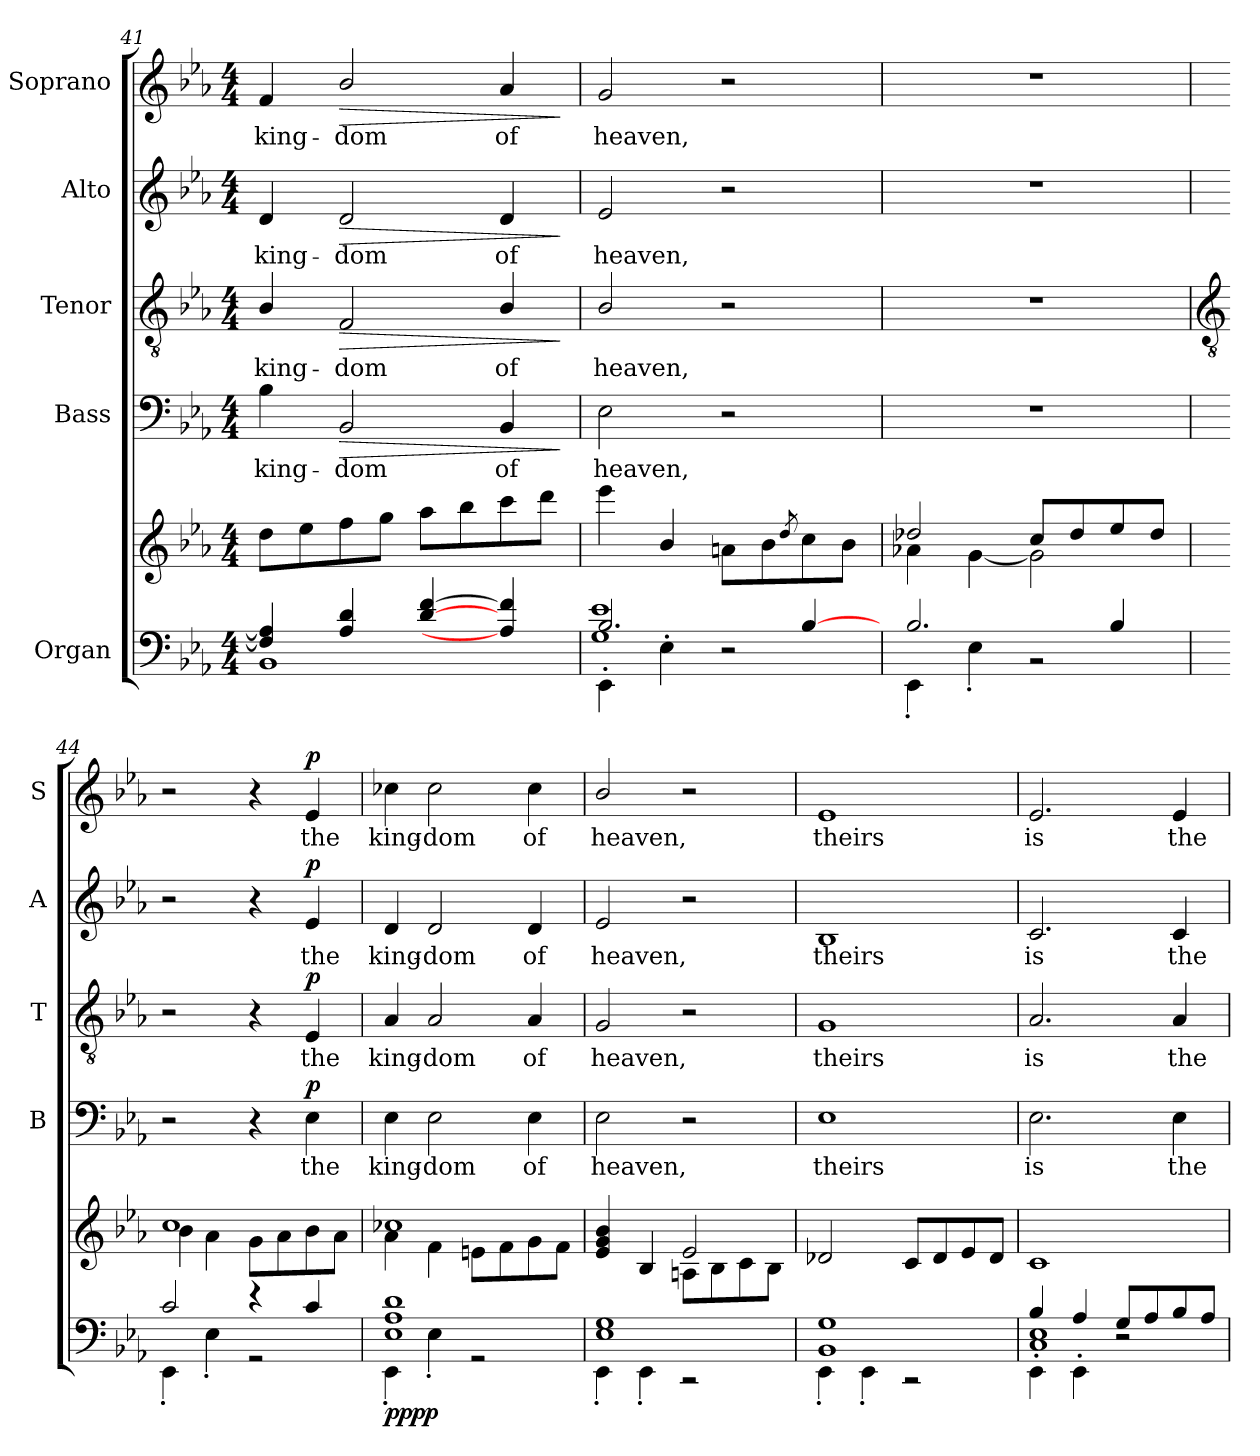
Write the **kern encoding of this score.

**kern	**kern	**dynam	**kern	**text	**dynam	**kern	**text	**dynam	**kern	**text	**dynam	**kern	**text	**dynam
*part5	*part5	*part5	*part4	*part4	*part4	*part3	*part3	*part3	*part2	*part2	*part2	*part1	*part1	*part1
*staff6	*staff5	*staff5/6	*staff4	*staff4	*staff4	*staff3	*staff3	*staff3	*staff2	*staff2	*staff2	*staff1	*staff1	*staff1
*I"Organ	*	*	*I"Bass	*	*	*I"Tenor	*	*	*I"Alto	*	*	*I"Soprano	*	*
*	*	*	*I'B	*	*	*I'T	*	*	*I'A	*	*	*I'S	*	*
*clefF4	*clefG2	*	*clefF4	*	*	*clefGv2	*	*	*clefG2	*	*	*clefG2	*	*
*k[b-e-a-]	*k[b-e-a-]	*	*k[b-e-a-]	*	*	*k[b-e-a-]	*	*	*k[b-e-a-]	*	*	*k[b-e-a-]	*	*
*E-:	*E-:	*	*E-:	*	*	*E-:	*	*	*E-:	*	*	*E-:	*	*
*M4/4	*M4/4	*	*M4/4	*	*	*M4/4	*	*	*M4/4	*	*	*M4/4	*	*
=41	=41	=41	=41	=41	=41	=41	=41	=41	=41	=41	=41	=41	=41	=41
*^	*^	*	*	*	*	*	*	*	*	*	*	*	*	*
!	!	!	!	!	!	!LO:LY:b	!	!	!LO:LY:b	!	!	!LO:LY:b	!	!	!LO:LY:b	!
4F/] 4A-/]	1BB-\	8ddL	1ryy	.	4B-	king-	.	4B-/	king-	.	4d	king-	.	4f	king-	.
.	.	8ee-	.	.	.	.	.	.	.	.	.	.	.	.	.	.
!	!	!	!	!	!	!LO:LY:b	!LO:HP:b	!	!LO:LY:b	!LO:HP:b	!	!LO:LY:b	!LO:HP:b	!	!LO:LY:b	!LO:HP:b
4A-/ 4d/	.	8ff	.	.	2BB-/	-dom	>	2F/	-dom	>	2d/	-dom	>	2b-/	-dom	>
.	.	8ggJ	.	.	.	.	.	.	.	.	.	.	.	.	.	.
[4d/ [4f/	.	8aa-L	.	.	.	.	.	.	.	.	.	.	.	.	.	.
.	.	8bb-	.	.	.	.	.	.	.	.	.	.	.	.	.	.
!	!	!	!	!	!	!LO:LY:b	!	!	!LO:LY:b	!	!	!LO:LY:b	!	!	!LO:LY:b	!
4A-/] 4f/]	.	8ccc	.	.	4BB-	of	.	4B-/	of	.	4d	of	.	4a-	of	.
.	.	8dddJ	.	.	.	.	.	.	.	.	.	.	.	.	.	.
*v	*v	*	*	*	*	*	*	*	*	*	*	*	*	*	*	*
*	*v	*v	*	*	*	*	*	*	*	*	*	*	*	*	*
.	.	.	.	.	]	.	.	]	.	.	]	.	.	]
=42	=42	=42	=42	=42	=42	=42	=42	=42	=42	=42	=42	=42	=42	=42
*^	*	*	*	*	*	*	*	*	*	*	*	*	*	*
*	*^	*	*	*	*	*	*	*	*	*	*	*	*	*	*
!	!	!	!	!	!	!LO:LY:b	!	!	!LO:LY:b	!	!	!LO:LY:b	!	!	!LO:LY:b	!
2.B-/	1G/ 1e-/	4EE-'\	4eee-\	.	2E-	heaven,	.	2B-/	heaven,	.	2e-	heaven,	.	2g	heaven,	.
.	.	4E-'\	4b-/	.	.	.	.	.	.	.	.	.	.	.	.	.
.	.	2r	8anL	.	2r	.	.	2r	.	.	2r	.	.	2r	.	.
.	.	.	8b-	.	.	.	.	.	.	.	.	.	.	.	.	.
.	.	.	8qdd/	.	.	.	.	.	.	.	.	.	.	.	.	.
[4B-/	.	.	8cc	.	.	.	.	.	.	.	.	.	.	.	.	.
.	.	.	8b-J	.	.	.	.	.	.	.	.	.	.	.	.	.
*	*v	*v	*	*	*	*	*	*	*	*	*	*	*	*	*	*
=43	=43	=43	=43	=43	=43	=43	=43	=43	=43	=43	=43	=43	=43	=43	=43
*	*	*^	*	*	*	*	*	*	*	*	*	*	*	*	*
2.B-/	4EE-'\	2dd-X/	4a-X\	.	1r	.	.	1r	.	.	1r	.	.	1r	.	.
.	4E-'\	.	[4g\	.	.	.	.	.	.	.	.	.	.	.	.	.
.	2r	8cc/L	2g\]	.	.	.	.	.	.	.	.	.	.	.	.	.
.	.	8dd-/	.	.	.	.	.	.	.	.	.	.	.	.	.	.
4B-/	.	8ee-/	.	.	.	.	.	.	.	.	.	.	.	.	.	.
.	.	8dd-/J	.	.	.	.	.	.	.	.	.	.	.	.	.	.
!!LO:LB:g=z
=44	=44	=44	=44	=44	=44	=44	=44	=44	=44	=44	=44	=44	=44	=44	=44	=44
*	*	*	*	*	*	*	*	*clefGv2	*	*	*	*	*	*	*	*
2c/	4EE-'\	1cc/	4b-\	.	2r	.	.	2r	.	.	2r	.	.	2r	.	.
.	4E-'\	.	4a-\	.	.	.	.	.	.	.	.	.	.	.	.	.
4r	2r	.	8g\L	.	4r	.	.	4r	.	.	4r	.	.	4r	.	.
.	.	.	8a-\	.	.	.	.	.	.	.	.	.	.	.	.	.
!	!	!	!	!	!	!LO:LY:b	!LO:DY:b	!	!LO:LY:b	!LO:DY:b	!	!LO:LY:b	!LO:DY:b	!	!LO:LY:b	!LO:DY:b
4c/	.	.	8b-\	.	4E-	the	p	4E-	the	p	4e-	the	p	4e-	the	p
.	.	.	8a-\J	.	.	.	.	.	.	.	.	.	.	.	.	.
=45	=45	=45	=45	=45	=45	=45	=45	=45	=45	=45	=45	=45	=45	=45	=45	=45
!	!	!	!	!LO:DY:b=2	!	!LO:LY:b	!	!	!LO:LY:b	!	!	!LO:LY:b	!	!	!LO:LY:b	!
!	!	!	!	!LO:DY:n=1:b=2	!	!	!	!	!	!	!	!	!	!	!	!
!	!	!	!	!LO:DY:n=2:b	!	!	!	!	!	!	!	!	!	!	!	!
!	!	!	!	!LO:DY:n=3:b	!	!	!	!	!	!	!	!	!	!	!	!
1E-/ 1A-/ 1d/	4EE-'\	1cc-X/	4a-\	p p p p	4E-	king-	.	4A-	king-	.	4d	king-	.	4cc-X	king-	.
!	!	!	!	!	!	!LO:LY:b	!	!	!LO:LY:b	!	!	!LO:LY:b	!	!	!LO:LY:b	!
.	4E-'\	.	4f\	.	2E-	-dom	.	2A-	-dom	.	2d	-dom	.	2cc-	-dom	.
.	2r	.	8en\L	.	.	.	.	.	.	.	.	.	.	.	.	.
.	.	.	8f\	.	.	.	.	.	.	.	.	.	.	.	.	.
!	!	!	!	!	!	!LO:LY:b	!	!	!LO:LY:b	!	!	!LO:LY:b	!	!	!LO:LY:b	!
.	.	.	8g\	.	4E-	of	.	4A-	of	.	4d	of	.	4cc-	of	.
.	.	.	8f\J	.	.	.	.	.	.	.	.	.	.	.	.	.
=46	=46	=46	=46	=46	=46	=46	=46	=46	=46	=46	=46	=46	=46	=46	=46	=46
!	!	!	!	!	!	!LO:LY:b	!	!	!LO:LY:b	!	!	!LO:LY:b	!	!	!LO:LY:b	!
1E-/ 1G/	4EE-'\	4e-/ 4g/ 4b-/	2ryy	.	2E-\	heaven,	.	2G/	heaven,	.	2e-/	heaven,	.	2b-/	heaven,	.
.	4EE-'\	4B-/	.	.	.	.	.	.	.	.	.	.	.	.	.	.
.	2r	2e-/	8An\L	.	2r	.	.	2r	.	.	2r	.	.	2r	.	.
.	.	.	8B-\	.	.	.	.	.	.	.	.	.	.	.	.	.
.	.	.	8c\	.	.	.	.	.	.	.	.	.	.	.	.	.
.	.	.	8B-\J	.	.	.	.	.	.	.	.	.	.	.	.	.
=47	=47	=47	=47	=47	=47	=47	=47	=47	=47	=47	=47	=47	=47	=47	=47	=47
!	!	!	!	!	!	!LO:LY:b	!	!	!LO:LY:b	!	!	!LO:LY:b	!	!	!LO:LY:b	!
1BB-/ 1G/	4EE-'\	2d-X/	2ryy	.	1E-	theirs	.	1G	theirs	.	1B-	theirs	.	1e-	theirs	.
.	4EE-'\	.	.	.	.	.	.	.	.	.	.	.	.	.	.	.
.	2r	8c/L	8ryy	.	.	.	.	.	.	.	.	.	.	.	.	.
.	.	8d-/	4.ryy	.	.	.	.	.	.	.	.	.	.	.	.	.
.	.	8e-/	.	.	.	.	.	.	.	.	.	.	.	.	.	.
.	.	8d-/J	.	.	.	.	.	.	.	.	.	.	.	.	.	.
*	*	*v	*v	*	*	*	*	*	*	*	*	*	*	*	*	*
=48	=48	=48	=48	=48	=48	=48	=48	=48	=48	=48	=48	=48	=48	=48	=48
*	*^	*	*	*	*	*	*	*	*	*	*	*	*	*	*
!	!	!	!	!	!	!LO:LY:b	!	!	!LO:LY:b	!	!	!LO:LY:b	!	!	!LO:LY:b	!
4B-/	1C/ 1E-/	4EE-'\	1c/	.	2.E-	is	.	2.A-	is	.	2.c	is	.	2.e-	is	.
4A-/	.	4EE-'\	.	.	.	.	.	.	.	.	.	.	.	.	.	.
8G/L	.	2r	.	.	.	.	.	.	.	.	.	.	.	.	.	.
8A-/	.	.	.	.	.	.	.	.	.	.	.	.	.	.	.	.
!	!	!	!	!	!	!LO:LY:b	!	!	!LO:LY:b	!	!	!LO:LY:b	!	!	!LO:LY:b	!
8B-/	.	.	.	.	4E-	the	.	4A-	the	.	4c	the	.	4e-	the	.
8A-/J	.	.	.	.	.	.	.	.	.	.	.	.	.	.	.	.
*v	*v	*v	*	*	*	*	*	*	*	*	*	*	*	*	*	*
=	=	=	=	=	=	=	=	=	=	=	=	=	=	=
*-	*-	*-	*-	*-	*-	*-	*-	*-	*-	*-	*-	*-	*-	*-
